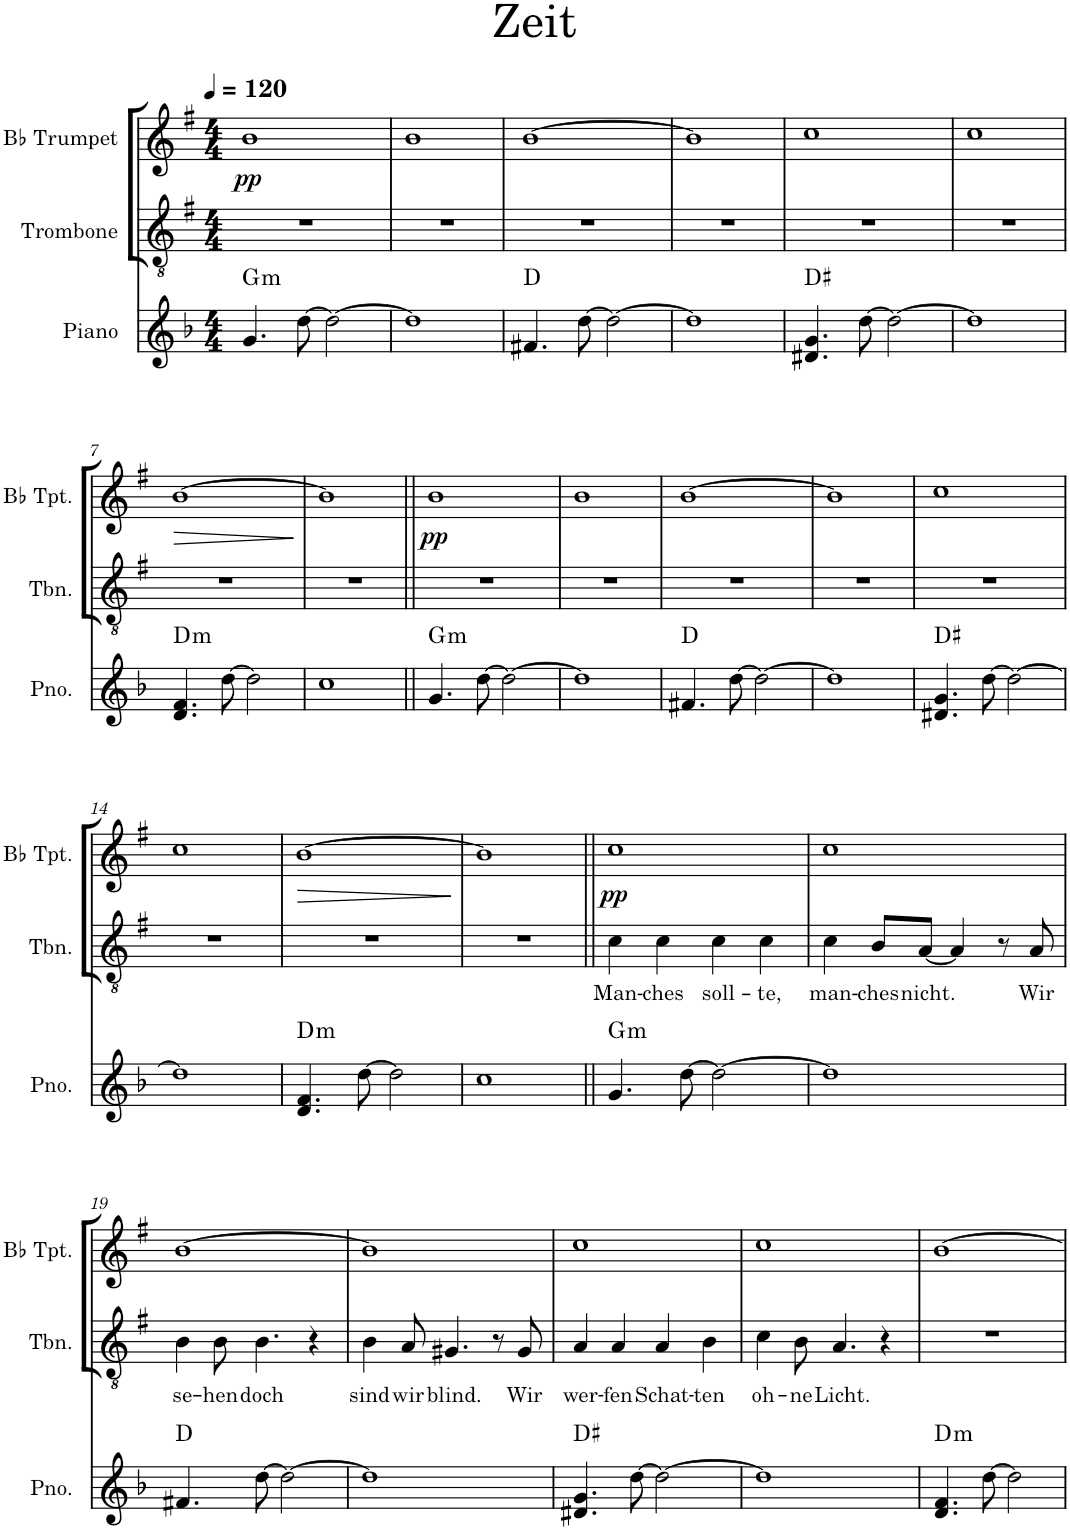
**kern	**harte	**kern	**text	**kern	**dynam
*part3	*part3	*part2	*part2	*part1	*part1
*staff3	*	*staff2	*staff2	*staff1	*staff1
*I"Piano	*	*I"Trombone	*	*I"Bb Trumpet	*
*I'Pno.	*	*I'Tbn.	*	*I'Bb Tpt.	*
*clefG2	*	*clefGv2	*	*clefG2	*
*	*	*Trd1c2	*	*Trd1c2	*
*k[b-]	*	*k[f#]	*	*k[f#]	*
*M4/4	*	*M4/4	*	*M4/4	*
*MM120	*	*MM120	*	*MM120	*
=1	=1	=1	=1	=1	=1
!	!LO:H:kt=m	!	!	!	!LO:DY:b
4.g/	G:min	1r	.	1b	pp
[8dd\	.	.	.	.	.
2dd\_	.	.	.	.	.
=2	=2	=2	=2	=2	=2
1dd]	.	1r	.	1b	.
=3	=3	=3	=3	=3	=3
4.f#X/	D:maj	1r	.	[1b	.
[8dd\	.	.	.	.	.
2dd\_	.	.	.	.	.
=4	=4	=4	=4	=4	=4
1dd]	.	1r	.	1b]	.
=5	=5	=5	=5	=5	=5
4.d#X/ 4.g/	D#:maj	1r	.	1cc	.
[8dd\	.	.	.	.	.
2dd\_	.	.	.	.	.
=6	=6	=6	=6	=6	=6
1dd]	.	1r	.	1cc	.
!!LO:LB:g=z
=7	=7	=7	=7	=7	=7
!	!LO:H:kt=m	!	!	!	!LO:HP:b
4.d/ 4.f/	D:min	1r	.	[1b	>
[8dd\	.	.	.	.	.
2dd\]	.	.	.	.	.
.	.	.	.	.	]
=8	=8	=8	=8	=8	=8
1cc	.	1r	.	1b]	.
=9||	=9||	=9||	=9||	=9||	=9||
!	!LO:H:kt=m	!	!	!	!LO:DY:b
4.g/	G:min	1r	.	1b	pp
[8dd\	.	.	.	.	.
2dd\_	.	.	.	.	.
=10	=10	=10	=10	=10	=10
1dd]	.	1r	.	1b	.
=11	=11	=11	=11	=11	=11
4.f#X/	D:maj	1r	.	[1b	.
[8dd\	.	.	.	.	.
2dd\_	.	.	.	.	.
=12	=12	=12	=12	=12	=12
1dd]	.	1r	.	1b]	.
=13	=13	=13	=13	=13	=13
4.d#X/ 4.g/	D#:maj	1r	.	1cc	.
[8dd\	.	.	.	.	.
2dd\_	.	.	.	.	.
!!LO:LB:g=z
=14	=14	=14	=14	=14	=14
1dd]	.	1r	.	1cc	.
=15	=15	=15	=15	=15	=15
!	!LO:H:kt=m	!	!	!	!LO:HP:b
4.d/ 4.f/	D:min	1r	.	[1b	>
[8dd\	.	.	.	.	.
2dd\]	.	.	.	.	.
.	.	.	.	.	]
=16	=16	=16	=16	=16	=16
1cc	.	1r	.	1b]	.
=17||	=17||	=17||	=17||	=17||	=17||
!	!LO:H:kt=m	!	!LO:LY:b	!	!LO:DY:b
4.g/	G:min	4c\	Man-	1cc	pp
!	!	!	!LO:LY:b	!	!
.	.	4c\	-ches	.	.
[8dd\	.	.	.	.	.
!	!	!	!LO:LY:b	!	!
2dd\_	.	4c\	soll-	.	.
!	!	!	!LO:LY:b	!	!
.	.	4c\	-te,	.	.
=18	=18	=18	=18	=18	=18
!	!	!	!LO:LY:b	!	!
1dd]	.	4c\	man-	1cc	.
!	!	!	!LO:LY:b	!	!
.	.	8B/L	-ches	.	.
!	!	!	!LO:LY:b	!	!
.	.	[8A/J	nicht.	.	.
.	.	4A/]	.	.	.
.	.	8r	.	.	.
!	!	!	!LO:LY:b	!	!
.	.	8A/	Wir	.	.
!!LO:LB:g=z
=19	=19	=19	=19	=19	=19
!	!	!	!LO:LY:b	!	!
4.f#X/	D:maj	4B\	se-	[1b	.
!	!	!	!LO:LY:b	!	!
.	.	8B\	-hen	.	.
!	!	!	!LO:LY:b	!	!
[8dd\	.	4.B\	doch	.	.
2dd\_	.	.	.	.	.
.	.	4r	.	.	.
=20	=20	=20	=20	=20	=20
!	!	!	!LO:LY:b	!	!
1dd]	.	4B\	sind	1b]	.
!	!	!	!LO:LY:b	!	!
.	.	8A/	wir	.	.
!	!	!	!LO:LY:b	!	!
.	.	4.G#X/	blind.	.	.
.	.	8r	.	.	.
!	!	!	!LO:LY:b	!	!
.	.	8G#/	Wir	.	.
=21	=21	=21	=21	=21	=21
!	!	!	!LO:LY:b	!	!
4.d#X/ 4.g/	D#:maj	4A/	wer-	1cc	.
!	!	!	!LO:LY:b	!	!
.	.	4A/	-fen	.	.
[8dd\	.	.	.	.	.
!	!	!	!LO:LY:b	!	!
2dd\_	.	4A/	Schat-	.	.
!	!	!	!LO:LY:b	!	!
.	.	4B\	-ten	.	.
=22	=22	=22	=22	=22	=22
!	!	!	!LO:LY:b	!	!
1dd]	.	4c\	oh-	1cc	.
!	!	!	!LO:LY:b	!	!
.	.	8B\	-ne	.	.
!	!	!	!LO:LY:b	!	!
.	.	4.A/	Licht.	.	.
.	.	4r	.	.	.
=23	=23	=23	=23	=23	=23
!	!LO:H:kt=m	!	!	!	!
4.d/ 4.f/	D:min	1r	.	[1b	.
[8dd\	.	.	.	.	.
2dd\]	.	.	.	.	.
=	=	=	=	=	=
*-	*-	*-	*-	*-	*-
